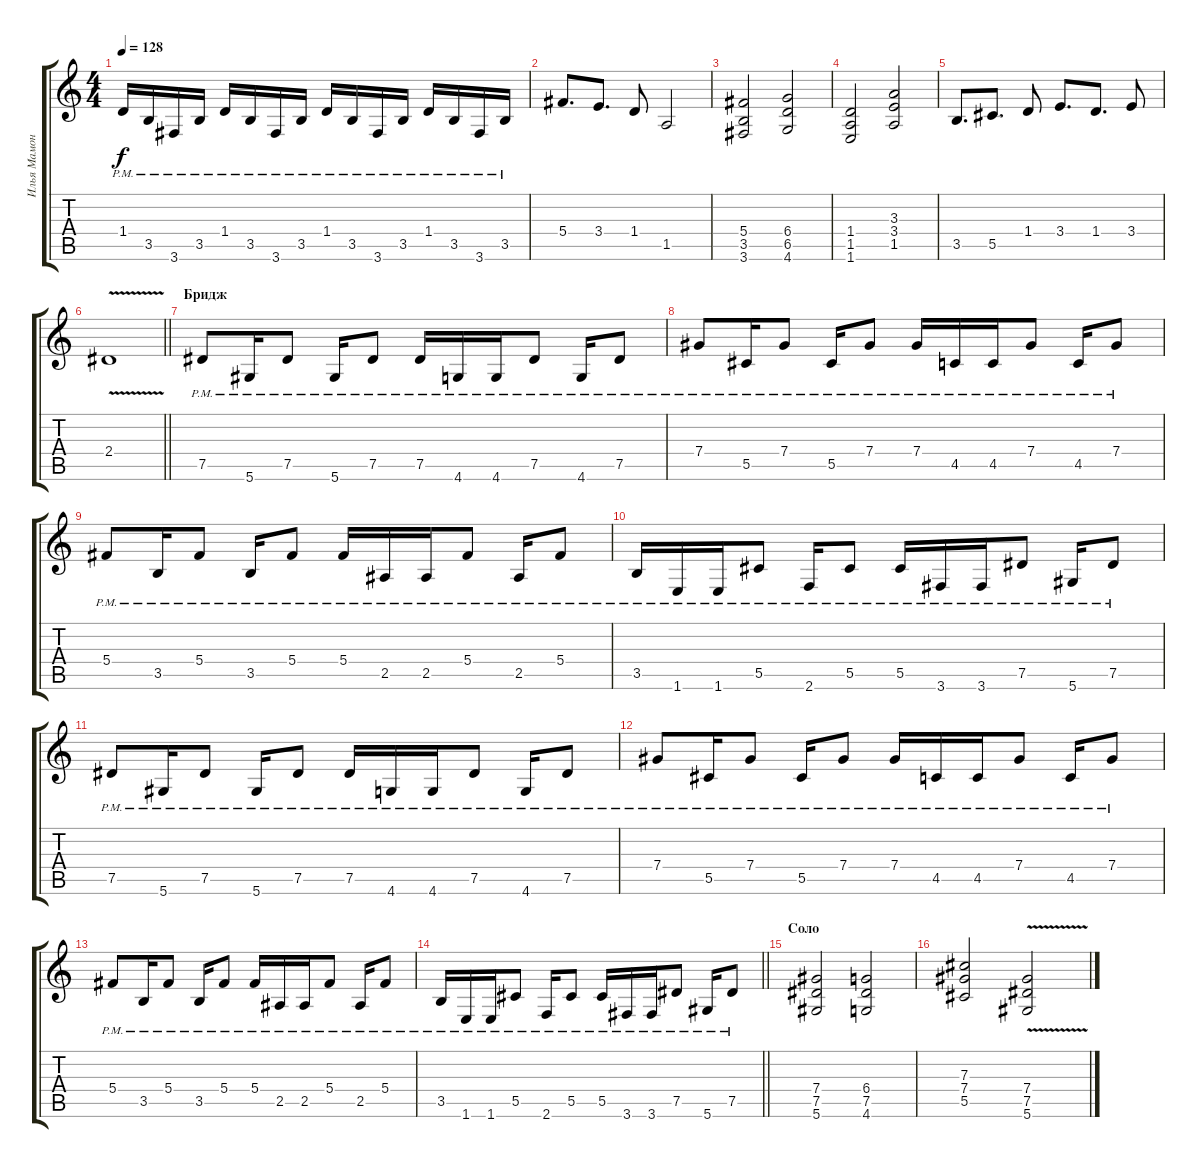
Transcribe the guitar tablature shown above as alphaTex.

\track ("Илья Мамонтов" "Илья Мамон") {instrument distortionguitar}
\staff {score tabs}
\tuning (Eb4 Bb3 Gb3 Db3 Ab2 Eb2) {hide}
\ts (4 4)
\tempo 128
\clef g2
\ks c
1.4{pm}.16{dy f} 3.5{pm}.16 3.6{pm}.16 3.5{pm}.16 1.4{pm}.16 3.5{pm}.16 3.6{pm}.16 3.5{pm}.16 1.4{pm}.16 3.5{pm}.16 3.6{pm}.16 3.5{pm}.16 1.4{pm}.16 3.5{pm}.16 3.6{pm}.16 3.5{pm}.16 |
5.4.8{d} 3.4.8{d} 1.4.8 1.5.2 |
(5.4 3.5 3.6).2 (6.4 6.5 4.6).2 |
(1.4 1.5 1.6).2 (3.3 3.4 1.5).2 |
3.5.8{d} 5.5.8{d} 1.4.8 3.4.8{d} 1.4.8{d} 3.4.8 |
\barLineRight lightlight
2.4{v}.1 |
\section ("" "Бридж")
7.5{pm}.8 5.6{pm}.16 7.5{pm}.8 5.6{pm}.16 7.5{pm}.8 7.5{pm}.16 4.6{pm}.16 4.6{pm}.16 7.5{pm}.8 4.6{pm}.16 7.5{pm}.8 |
7.4{pm}.8 5.5{pm}.16 7.4{pm}.8 5.5{pm}.16 7.4{pm}.8 7.4{pm}.16 4.5{pm}.16 4.5{pm}.16 7.4{pm}.8 4.5{pm}.16 7.4{pm}.8 |
5.4{pm}.8 3.5{pm}.16 5.4{pm}.8 3.5{pm}.16 5.4{pm}.8 5.4{pm}.16 2.5{pm}.16 2.5{pm}.16 5.4{pm}.8 2.5{pm}.16 5.4{pm}.8 |
3.5{pm}.16 1.6{pm}.16 1.6{pm}.16 5.5{pm}.8 2.6{pm}.16 5.5{pm}.8 5.5{pm}.16 3.6{pm}.16 3.6{pm}.16 7.5{pm}.8 5.6{pm}.16 7.5{pm}.8 |
7.5{pm}.8 5.6{pm}.16 7.5{pm}.8 5.6{pm}.16 7.5{pm}.8 7.5{pm}.16 4.6{pm}.16 4.6{pm}.16 7.5{pm}.8 4.6{pm}.16 7.5{pm}.8 |
7.4{pm}.8 5.5{pm}.16 7.4{pm}.8 5.5{pm}.16 7.4{pm}.8 7.4{pm}.16 4.5{pm}.16 4.5{pm}.16 7.4{pm}.8 4.5{pm}.16 7.4{pm}.8 |
5.4{pm}.8 3.5{pm}.16 5.4{pm}.8 3.5{pm}.16 5.4{pm}.8 5.4{pm}.16 2.5{pm}.16 2.5{pm}.16 5.4{pm}.8 2.5{pm}.16 5.4{pm}.8 |
\barLineRight lightlight
3.5{pm}.16 1.6{pm}.16 1.6{pm}.16 5.5{pm}.8 2.6{pm}.16 5.5{pm}.8 5.5{pm}.16 3.6{pm}.16 3.6{pm}.16 7.5{pm}.8 5.6{pm}.16 7.5{pm}.8 |
\section ("" "Соло")
(7.4 7.5 5.6).2{volume 9} (6.4 7.5 4.6).2 |
(7.3 7.4 5.5).2 (7.4{v} 7.5 5.6).2
